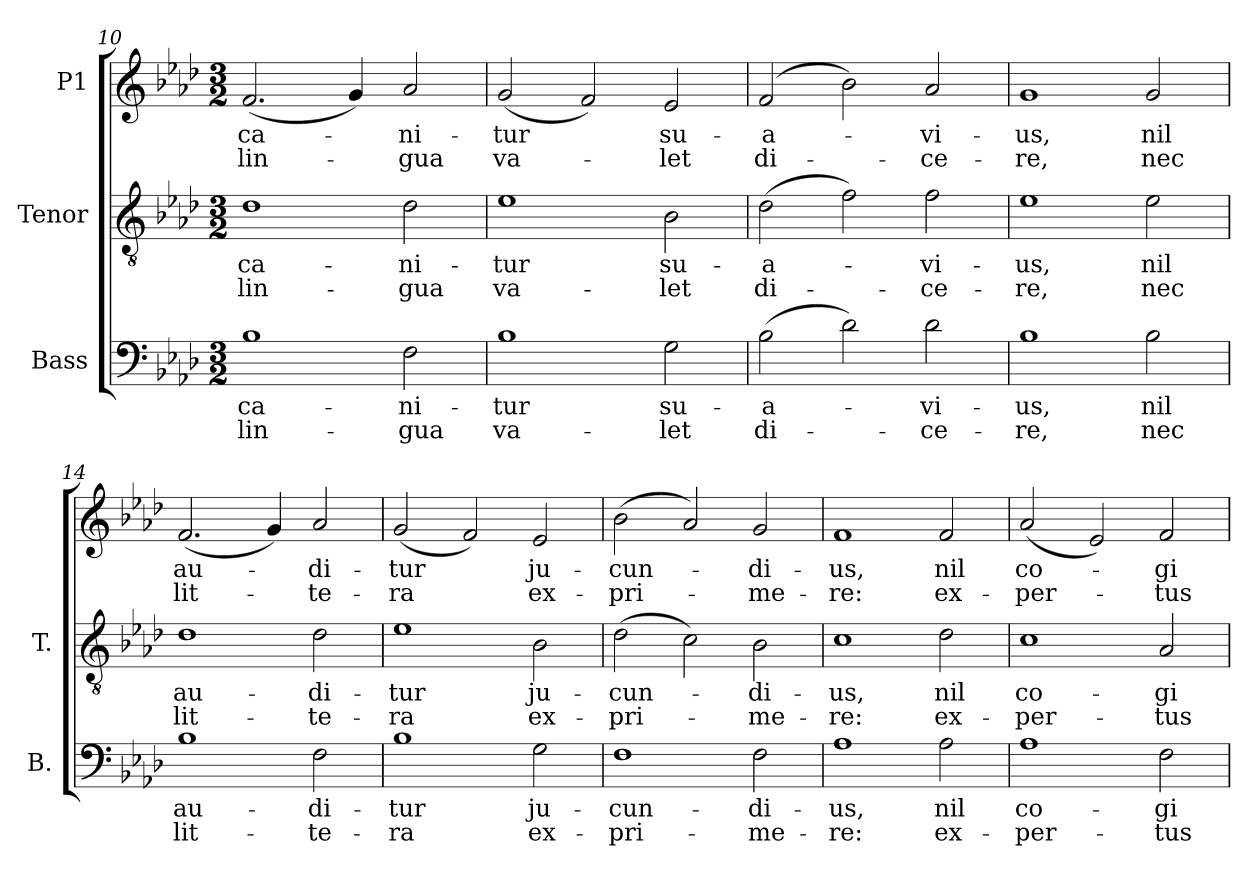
**kern	**text	**text	**kern	**text	**text	**kern	**text	**text
*part3	*part3	*part3	*part2	*part2	*part2	*part1	*part1	*part1
*staff3	*staff3	*staff3	*staff2	*staff2	*staff2	*staff1	*staff1	*staff1
*I"Bass	*	*	*I"Tenor	*	*	*I"P1	*	*
*I'B.	*	*	*I'T.	*	*	*	*	*
*clefF4	*	*	*clefGv2	*	*	*clefG2	*	*
*	*	*	*ITrd7c12	*	*	*	*	*
*k[b-e-a-d-]	*	*	*k[b-e-a-d-]	*	*	*k[b-e-a-d-]	*	*
*A-:	*	*	*A-:	*	*	*A-:	*	*
*M3/2	*	*	*M3/2	*	*	*M3/2	*	*
=10	=10	=10	=10	=10	=10	=10	=10	=10
!	!LO:LY:b:color=#000000	!LO:LY:b:color=#000000	!	!	!	!	!	!
!	!	!	!	!LO:LY:b:color=#000000	!LO:LY:b:color=#000000	!	!	!
!	!	!	!	!	!	!	!LO:LY:b:color=#000000	!LO:LY:b:color=#000000
1B-i	ca-	lin-	1D-i	ca-	lin-	(2.fi/	ca-	lin-
.	.	.	.	.	.	4gi/)	.	.
!	!LO:LY:b:color=#000000	!LO:LY:b:color=#000000	!	!	!	!	!	!
!	!	!	!	!LO:LY:b:color=#000000	!LO:LY:b:color=#000000	!	!	!
!	!	!	!	!	!	!	!LO:LY:b:color=#000000	!LO:LY:b:color=#000000
2Fi\	-ni-	-gua	2D-i\	-ni-	-gua	2a-i/	-ni-	-gua
=11	=11	=11	=11	=11	=11	=11	=11	=11
!	!LO:LY:b:color=#000000	!LO:LY:b:color=#000000	!	!	!	!	!	!
!	!	!	!	!LO:LY:b:color=#000000	!LO:LY:b:color=#000000	!	!	!
!	!	!	!	!	!	!	!LO:LY:b:color=#000000	!LO:LY:b:color=#000000
1B-i	-tur	va-	1E-i	-tur	va-	(2gi/	-tur	va-
.	.	.	.	.	.	2fi/)	.	.
!	!LO:LY:b:color=#000000	!LO:LY:b:color=#000000	!	!	!	!	!	!
!	!	!	!	!LO:LY:b:color=#000000	!LO:LY:b:color=#000000	!	!	!
!	!	!	!	!	!	!	!LO:LY:b:color=#000000	!LO:LY:b:color=#000000
2Gi\	su-	-let	2BB-i\	su-	-let	2e-i/	su-	-let
=12	=12	=12	=12	=12	=12	=12	=12	=12
!	!LO:LY:b:color=#000000	!LO:LY:b:color=#000000	!	!	!	!	!	!
!	!	!	!	!LO:LY:b:color=#000000	!LO:LY:b:color=#000000	!	!	!
!	!	!	!	!	!	!	!LO:LY:b:color=#000000	!LO:LY:b:color=#000000
(2B-i\	-a-	di-	(2D-i\	-a-	di-	(2fi/	-a-	di-
2d-i\)	.	.	2Fi\)	.	.	2b-i\)	.	.
!	!LO:LY:b:color=#000000	!LO:LY:b:color=#000000	!	!	!	!	!	!
!	!	!	!	!LO:LY:b:color=#000000	!LO:LY:b:color=#000000	!	!	!
!	!	!	!	!	!	!	!LO:LY:b:color=#000000	!LO:LY:b:color=#000000
2d-i\	-vi-	-ce-	2Fi\	-vi-	-ce-	2a-i/	-vi-	-ce-
=13	=13	=13	=13	=13	=13	=13	=13	=13
!	!LO:LY:b:color=#000000	!LO:LY:b:color=#000000	!	!	!	!	!	!
!	!	!	!	!LO:LY:b:color=#000000	!LO:LY:b:color=#000000	!	!	!
!	!	!	!	!	!	!	!LO:LY:b:color=#000000	!LO:LY:b:color=#000000
1B-i	-us,	-re,	1E-i	-us,	-re,	1gi	-us,	-re,
!	!LO:LY:b:color=#000000	!LO:LY:b:color=#000000	!	!	!	!	!	!
!	!	!	!	!LO:LY:b:color=#000000	!LO:LY:b:color=#000000	!	!	!
!	!	!	!	!	!	!	!LO:LY:b:color=#000000	!LO:LY:b:color=#000000
2B-i\	nil	nec	2E-i\	nil	nec	2gi/	nil	nec
=14	=14	=14	=14	=14	=14	=14	=14	=14
!	!LO:LY:b:color=#000000	!LO:LY:b:color=#000000	!	!	!	!	!	!
!	!	!	!	!LO:LY:b:color=#000000	!LO:LY:b:color=#000000	!	!	!
!	!	!	!	!	!	!	!LO:LY:b:color=#000000	!LO:LY:b:color=#000000
1B-i	au-	lit-	1D-i	au-	lit-	(2.fi/	au-	lit-
.	.	.	.	.	.	4gi/)	.	.
!	!LO:LY:b:color=#000000	!LO:LY:b:color=#000000	!	!	!	!	!	!
!	!	!	!	!LO:LY:b:color=#000000	!LO:LY:b:color=#000000	!	!	!
!	!	!	!	!	!	!	!LO:LY:b:color=#000000	!LO:LY:b:color=#000000
2Fi\	-di-	-te-	2D-i\	-di-	-te-	2a-i/	-di-	-te-
=15	=15	=15	=15	=15	=15	=15	=15	=15
!	!LO:LY:b:color=#000000	!LO:LY:b:color=#000000	!	!	!	!	!	!
!	!	!	!	!LO:LY:b:color=#000000	!LO:LY:b:color=#000000	!	!	!
!	!	!	!	!	!	!	!LO:LY:b:color=#000000	!LO:LY:b:color=#000000
1B-i	-tur	-ra	1E-i	-tur	-ra	(2gi/	-tur	-ra
.	.	.	.	.	.	2fi/)	.	.
!	!LO:LY:b:color=#000000	!LO:LY:b:color=#000000	!	!	!	!	!	!
!	!	!	!	!LO:LY:b:color=#000000	!LO:LY:b:color=#000000	!	!	!
!	!	!	!	!	!	!	!LO:LY:b:color=#000000	!LO:LY:b:color=#000000
2Gi\	ju-	ex-	2BB-i\	ju-	ex-	2e-i/	ju-	ex-
!!LO:LB:g=z
=16	=16	=16	=16	=16	=16	=16	=16	=16
!	!LO:LY:b:color=#000000	!LO:LY:b:color=#000000	!	!	!	!	!	!
!	!	!	!	!LO:LY:b:color=#000000	!LO:LY:b:color=#000000	!	!	!
!	!	!	!	!	!	!	!LO:LY:b:color=#000000	!LO:LY:b:color=#000000
1Fi	-cun-	-pri-	(2D-i\	-cun-	-pri-	(2b-i\	-cun-	-pri-
.	.	.	2Ci\)	.	.	2a-i/)	.	.
!	!LO:LY:b:color=#000000	!LO:LY:b:color=#000000	!	!	!	!	!	!
!	!	!	!	!LO:LY:b:color=#000000	!LO:LY:b:color=#000000	!	!	!
!	!	!	!	!	!	!	!LO:LY:b:color=#000000	!LO:LY:b:color=#000000
2Fi\	-di-	-me-	2BB-i\	-di-	-me-	2gi/	-di-	-me-
=17	=17	=17	=17	=17	=17	=17	=17	=17
!	!LO:LY:b:color=#000000	!LO:LY:b:color=#000000	!	!	!	!	!	!
!	!	!	!	!LO:LY:b:color=#000000	!LO:LY:b:color=#000000	!	!	!
!	!	!	!	!	!	!	!LO:LY:b:color=#000000	!LO:LY:b:color=#000000
1A-i	-us,	-re:	1Ci	-us,	-re:	1fi	-us,	-re:
!	!LO:LY:b:color=#000000	!LO:LY:b:color=#000000	!	!	!	!	!	!
!	!	!	!	!LO:LY:b:color=#000000	!LO:LY:b:color=#000000	!	!	!
!	!	!	!	!	!	!	!LO:LY:b:color=#000000	!LO:LY:b:color=#000000
2A-i\	nil	ex-	2D-i\	nil	ex-	2fi/	nil	ex-
=18	=18	=18	=18	=18	=18	=18	=18	=18
!	!LO:LY:b:color=#000000	!LO:LY:b:color=#000000	!	!	!	!	!	!
!	!	!	!	!LO:LY:b:color=#000000	!LO:LY:b:color=#000000	!	!	!
!	!	!	!	!	!	!	!LO:LY:b:color=#000000	!LO:LY:b:color=#000000
1A-i	co-	-per-	1Ci	co-	-per-	(2a-i/	co-	-per-
.	.	.	.	.	.	2e-i/)	.	.
!	!LO:LY:b:color=#000000	!LO:LY:b:color=#000000	!	!	!	!	!	!
!	!	!	!	!LO:LY:b:color=#000000	!LO:LY:b:color=#000000	!	!	!
!	!	!	!	!	!	!	!LO:LY:b:color=#000000	!LO:LY:b:color=#000000
2Fi\	-gi-	-tus	2AA-i/	-gi-	-tus	2fi/	-gi-	-tus
=	=	=	=	=	=	=	=	=
*-	*-	*-	*-	*-	*-	*-	*-	*-
